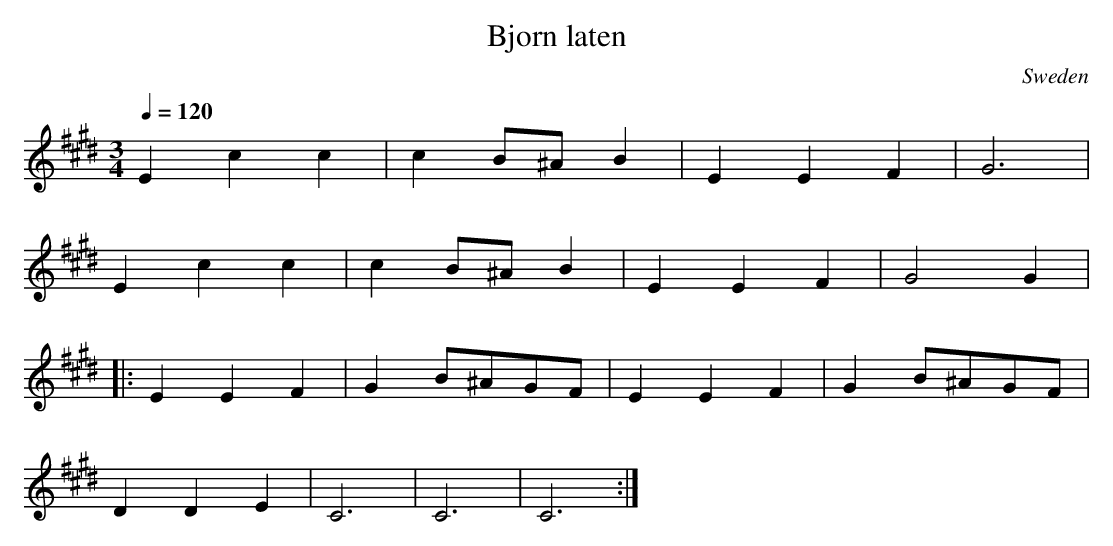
X:1
T:Bjorn laten
L:1/8
M:3/4
Q:1/4=120
O:Sweden
K:E major
E2c2c2|c2B^A B2|E2E2F2|G6|
E2c2c2|c2B^A B2|E2E2F2|G4G2|
|:E2E2F2|G2B^AGF|E2E2F2|G2B^AGF|
D2D2E2|C6|C6|C6:|
